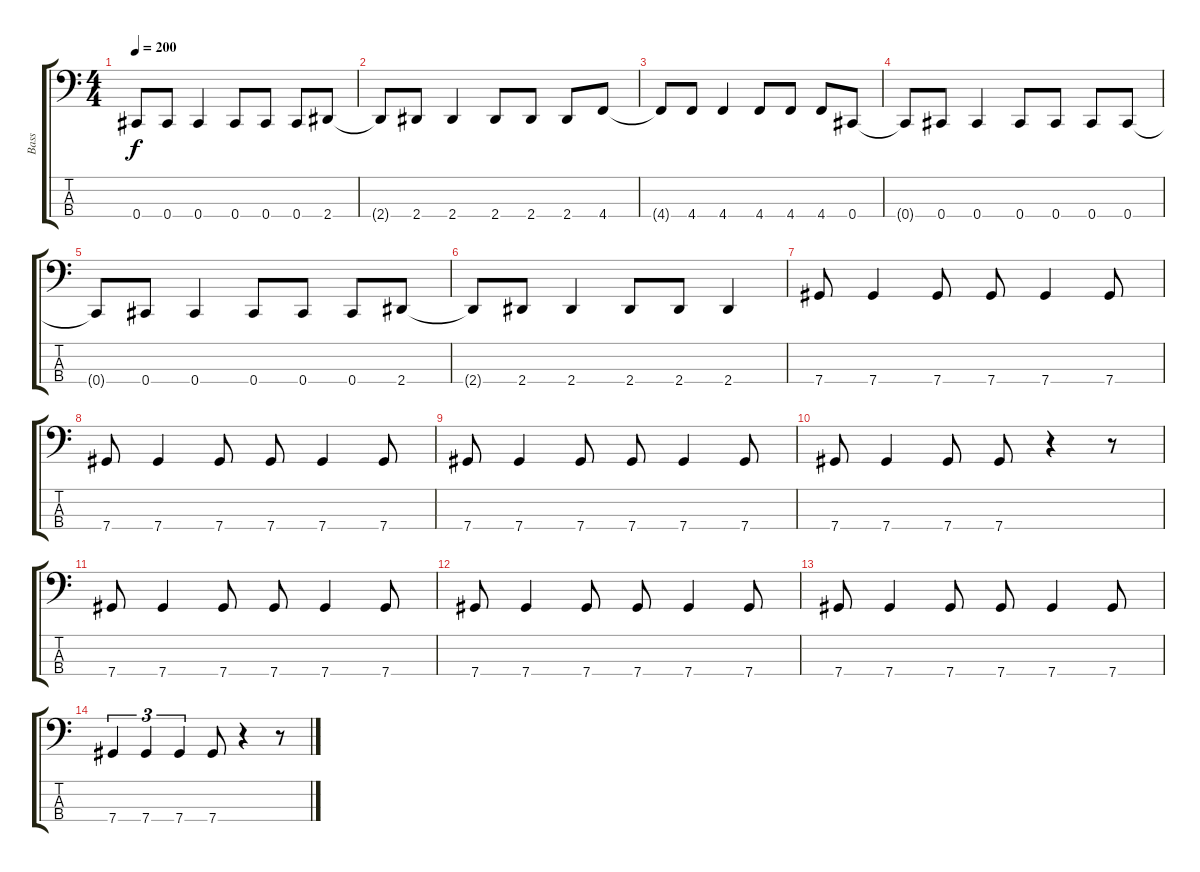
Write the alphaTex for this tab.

\track ("Bass" "Bass") {instrument electricbasspick}
\staff {score tabs}
\tuning (Gb2 Db2 Ab1 Db1) {hide}
\ts (4 4)
\tempo 200
\clef f4
\ks c
0.4{t}.8{dy f} 0.4.8 0.4.4 0.4.8 0.4.8 0.4.8 2.4.8 |
2.4{t}.8 2.4.8 2.4.4 2.4.8 2.4.8 2.4.8 4.4.8 |
4.4{t}.8 4.4.8 4.4.4 4.4.8 4.4.8 4.4.8 0.4.8 |
0.4{t}.8 0.4.8 0.4.4 0.4.8 0.4.8 0.4.8 0.4.8 |
0.4{t}.8 0.4.8 0.4.4 0.4.8 0.4.8 0.4.8 2.4.8 |
2.4{t}.8 2.4.8 2.4.4 2.4.8 2.4.8 2.4.4 |
7.4.8 7.4.4 7.4.8 7.4.8 7.4.4 7.4.8 |
7.4.8 7.4.4 7.4.8 7.4.8 7.4.4 7.4.8 |
7.4.8 7.4.4 7.4.8 7.4.8 7.4.4 7.4.8 |
7.4.8 7.4.4 7.4.8 7.4.8 r.4 r.8 |
7.4.8 7.4.4 7.4.8 7.4.8 7.4.4 7.4.8 |
7.4.8 7.4.4 7.4.8 7.4.8 7.4.4 7.4.8 |
7.4.8 7.4.4 7.4.8 7.4.8 7.4.4 7.4.8 |
7.4.4{tu (3 2)} 7.4.4{tu (3 2)} 7.4.4{tu (3 2)} 7.4.8 r.4 r.8
